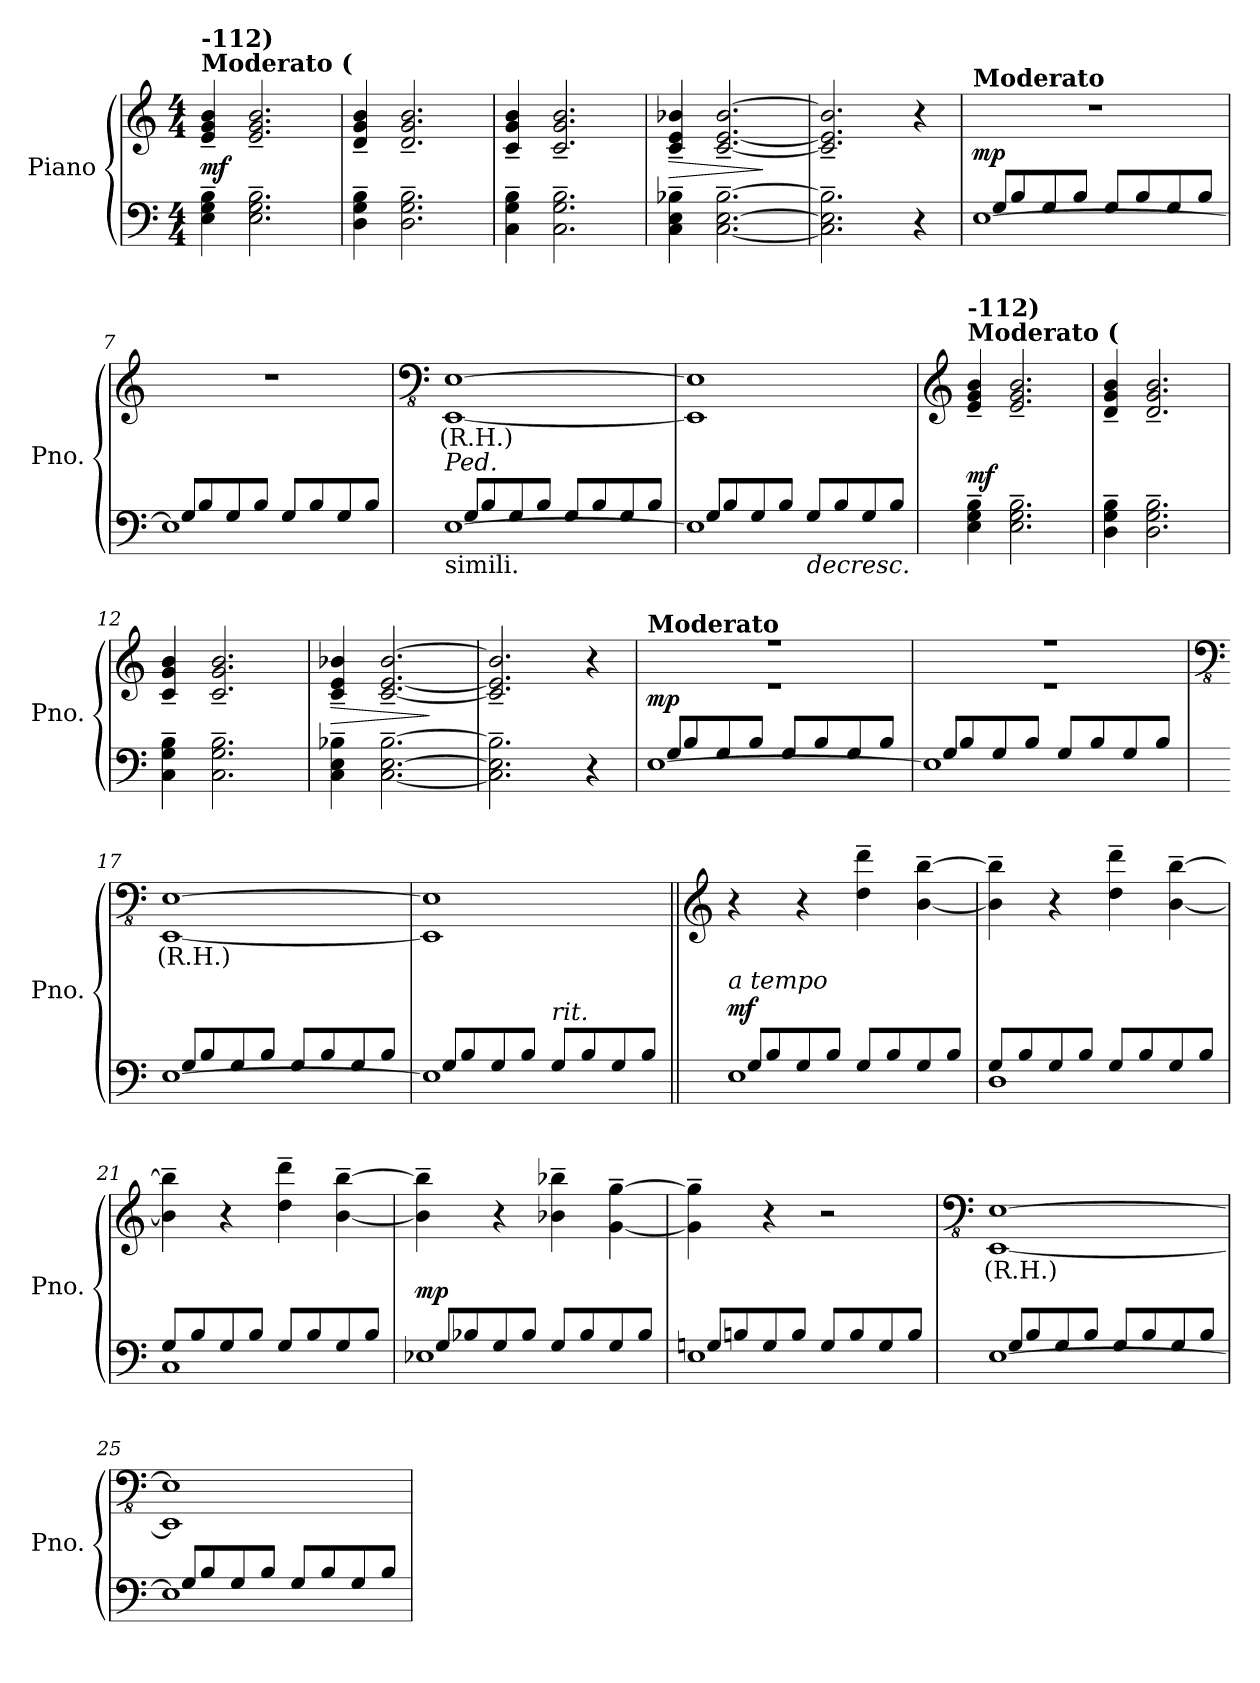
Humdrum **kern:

**kern	**kern	**text	**dynam
*part1	*part1	*part1	*part1
*staff2	*staff1	*staff1	*staff1/2
*I"Piano	*	*	*
*I'Pno.	*	*	*
*clefF4	*clefG2	*	*
*k[]	*k[]	*	*
*M4/4	*M4/4	*	*
*MM108	*MM108	*	*
=1	=1	=1	=1
!	!LO:TX:a:B:t=Moderato (	!	!
!	!LO:TX:a:B:t=-112)	!	!
!	!	!	!LO:DY:a=2
4E\~ 4G\~ 4B\~	4e/~ 4g/~ 4b/~	.	mf
2.E\~ 2.G\~ 2.B\~	2.e/~ 2.g/~ 2.b/~	.	.
=2	=2	=2	=2
4D\~ 4G\~ 4B\~	4d/~ 4g/~ 4b/~	.	.
2.D\~ 2.G\~ 2.B\~	2.d/~ 2.g/~ 2.b/~	.	.
=3	=3	=3	=3
4C\~ 4G\~ 4B\~	4c/~ 4g/~ 4b/~	.	.
2.C\~ 2.G\~ 2.B\~	2.c/~ 2.g/~ 2.b/~	.	.
=4	=4	=4	=4
!	!	!	!LO:HP:b
4C\~ 4E\~ 4B-X\~	4c/~ 4e/~ 4b-X/~	.	>
[2.C\~ [2.E\~ [2.B-\~	[2.c/~ [2.e/~ [2.b-/~	.	.
.	.	.	]
=5	=5	=5	=5
2.C\]~ 2.E\]~ 2.B-\]~	2.c/]~ 2.e/]~ 2.b-/]~	.	.
4r	4r	.	.
!!LO:LB:g=z
=6	=6	=6	=6
*	*MM120	*	*
*^	*	*	*
!	!	!LO:TX:a:B:t=Moderato	!	!
!	!	!	!	!LO:DY:a=2
[1E	8G/L	1r	.	mp
.	8B/	.	.	.
.	8G/	.	.	.
.	8B/J	.	.	.
.	8G/L	.	.	.
.	8B/	.	.	.
.	8G/	.	.	.
.	8B/J	.	.	.
=7	=7	=7	=7	=7
1E]	8G/L	1r	.	.
.	8B/	.	.	.
.	8G/	.	.	.
.	8B/J	.	.	.
.	8G/L	.	.	.
.	8B/	.	.	.
.	8G/	.	.	.
.	8B/J	.	.	.
=8	=8	=8	=8	=8
*	*	*clefFv4	*	*
!LO:TX:a:i:t=Ped.	!	!	!	!
!LO:TX:b:t=simili.	!	!	!	!
!	!	!	!LO:LY:b	!
[1E	8G/L	[1EEE [1EE	(R.H.)	.
.	8B/	.	.	.
.	8G/	.	.	.
.	8B/J	.	.	.
.	8G/L	.	.	.
.	8B/	.	.	.
.	8G/	.	.	.
.	8B/J	.	.	.
=9	=9	=9	=9	=9
1E]	8G/L	1EEE] 1EE]	.	.
.	8B/	.	.	.
.	8G/	.	.	.
.	8B/J	.	.	.
!	!	!	!	!LO:HP:b=2
.	8G/L	.	.	>
.	8B/	.	.	.
.	8G/	.	.	.
.	8B/J	.	.	.
*v	*v	*	*	*
!!LO:LB:g=z
=10	=10	=10	=10
*	*clefG2	*	*
*	*MM108	*	*
*^	*	*	*
!	!	!LO:TX:a:B:t=Moderato (	!	!
!	!	!LO:TX:a:B:t=-112)	!	!
!LO:TX:a:i:t=a tempo	!	!	!	!
!	!	!	!	!LO:DY:a=2
*v	*v	*	*	*
4E\~ 4G\~ 4B\~	4e/~ 4g/~ 4b/~	.	mf
2.E\~ 2.G\~ 2.B\~	2.e/~ 2.g/~ 2.b/~	.	.
=11	=11	=11	=11
4D\~ 4G\~ 4B\~	4d/~ 4g/~ 4b/~	.	.
2.D\~ 2.G\~ 2.B\~	2.d/~ 2.g/~ 2.b/~	.	.
=12	=12	=12	=12
4C\~ 4G\~ 4B\~	4c/~ 4g/~ 4b/~	.	.
2.C\~ 2.G\~ 2.B\~	2.c/~ 2.g/~ 2.b/~	.	.
=13	=13	=13	=13
!	!	!	!LO:HP:b
4C\~ 4E\~ 4B-X\~	4c/~ 4e/~ 4b-X/~	.	>
[2.C\~ [2.E\~ [2.B-\~	[2.c/~ [2.e/~ [2.b-/~	.	.
.	.	.	]
=14	=14	=14	=14
2.C\]~ 2.E\]~ 2.B-\]~	2.c/]~ 2.e/]~ 2.b-/]~	.	.
4r	4r	.	.
!!LO:LB:g=z
=15	=15	=15	=15
*	*MM120	*	*
*^	*^	*	*
!	!	!LO:TX:a:B:t=Moderato	!	!	!
!	!	!	!	!	!LO:DY:a=2
[1E	8G/L	1r	1r	.	mp
.	8B/	.	.	.	.
.	8G/	.	.	.	.
.	8B/J	.	.	.	.
.	8G/L	.	.	.	.
.	8B/	.	.	.	.
.	8G/	.	.	.	.
.	8B/J	.	.	.	.
=16	=16	=16	=16	=16	=16
1E]	8G/L	1r	1r	.	.
.	8B/	.	.	.	.
.	8G/	.	.	.	.
.	8B/J	.	.	.	.
.	8G/L	.	.	.	.
.	8B/	.	.	.	.
.	8G/	.	.	.	.
.	8B/J	.	.	.	.
=17	=17	=17	=17	=17	=17
*	*	*clefFv4	*	*	*
!	!	!	!	!LO:LY:b	!
[1E	8G/L	[1EE	[1EEE	(R.H.)	.
.	8B/	.	.	.	.
.	8G/	.	.	.	.
.	8B/J	.	.	.	.
.	8G/L	.	.	.	.
.	8B/	.	.	.	.
.	8G/	.	.	.	.
.	8B/J	.	.	.	.
=18	=18	=18	=18	=18	=18
1E]	8G/L	1EE]	1EEE]	.	.
.	8B/	.	.	.	.
.	8G/	.	.	.	.
.	8B/J	.	.	.	.
!	!LO:TX:a:i:t=rit.	!	!	!	!
.	8G/L	.	.	.	.
.	8B/	.	.	.	.
.	8G/	.	.	.	.
.	8B/J	.	.	.	.
*v	*v	*	*	*	*
*	*v	*v	*	*
.	.	.	]
!!LO:PB:g=z
=19||	=19||	=19||	=19||
*	*clefG2	*	*
*^	*	*	*
!LO:TX:a:i:t=a tempo	!	!	!	!
!	!	!	!	!LO:DY:a=2
1E	8G/L	4r	.	mf
.	8B/	.	.	.
.	8G/	4r	.	.
.	8B/J	.	.	.
.	8G/L	4dd\~ 4ddd\~	.	.
.	8B/	.	.	.
.	8G/	[4b\~ [4bb\~	.	.
.	8B/J	.	.	.
=20	=20	=20	=20	=20
1D	8G/L	4b\]~ 4bb\]~	.	.
.	8B/	.	.	.
.	8G/	4r	.	.
.	8B/J	.	.	.
.	8G/L	4dd\~ 4ddd\~	.	.
.	8B/	.	.	.
.	8G/	[4b\~ [4bb\~	.	.
.	8B/J	.	.	.
=21	=21	=21	=21	=21
1C	8G/L	4b\]~ 4bb\]~	.	.
.	8B/	.	.	.
.	8G/	4r	.	.
.	8B/J	.	.	.
.	8G/L	4dd\~ 4ddd\~	.	.
.	8B/	.	.	.
.	8G/	[4b\~ [4bb\~	.	.
.	8B/J	.	.	.
=22	=22	=22	=22	=22
!	!	!	!	!LO:DY:a=2
1E-X	8G/L	4b\]~ 4bb\]~	.	mp
.	8B-X/	.	.	.
.	8G/	4r	.	.
.	8B-/J	.	.	.
.	8G/L	4b-X\~ 4bb-X\~	.	.
.	8B-/	.	.	.
.	8G/	[4g\~ [4gg\~	.	.
.	8B-/J	.	.	.
!!LO:LB:g=z
=23	=23	=23	=23	=23
1E	8Gn/L	4g\]~ 4gg\]~	.	.
.	8Bn/	.	.	.
.	8G/	4r	.	.
.	8B/J	.	.	.
.	8G/L	2r	.	.
.	8B/	.	.	.
.	8G/	.	.	.
.	8B/J	.	.	.
=24	=24	=24	=24	=24
*	*	*clefFv4	*	*
!	!	!	!LO:LY:b	!
*	*	*^	*	*
[1E	8G/L	[1EE	[1EEE	(R.H.)	.
.	8B/	.	.	.	.
.	8G/	.	.	.	.
.	8B/J	.	.	.	.
.	8G/L	.	.	.	.
.	8B/	.	.	.	.
.	8G/	.	.	.	.
.	8B/J	.	.	.	.
=25	=25	=25	=25	=25	=25
1E]	8G/L	1EE]	1EEE]	.	.
.	8B/	.	.	.	.
.	8G/	.	.	.	.
.	8B/J	.	.	.	.
.	8G/L	.	.	.	.
.	8B/	.	.	.	.
.	8G/	.	.	.	.
.	8B/J	.	.	.	.
*v	*v	*	*	*	*
*	*v	*v	*	*
=	=	=	=
*-	*-	*-	*-
